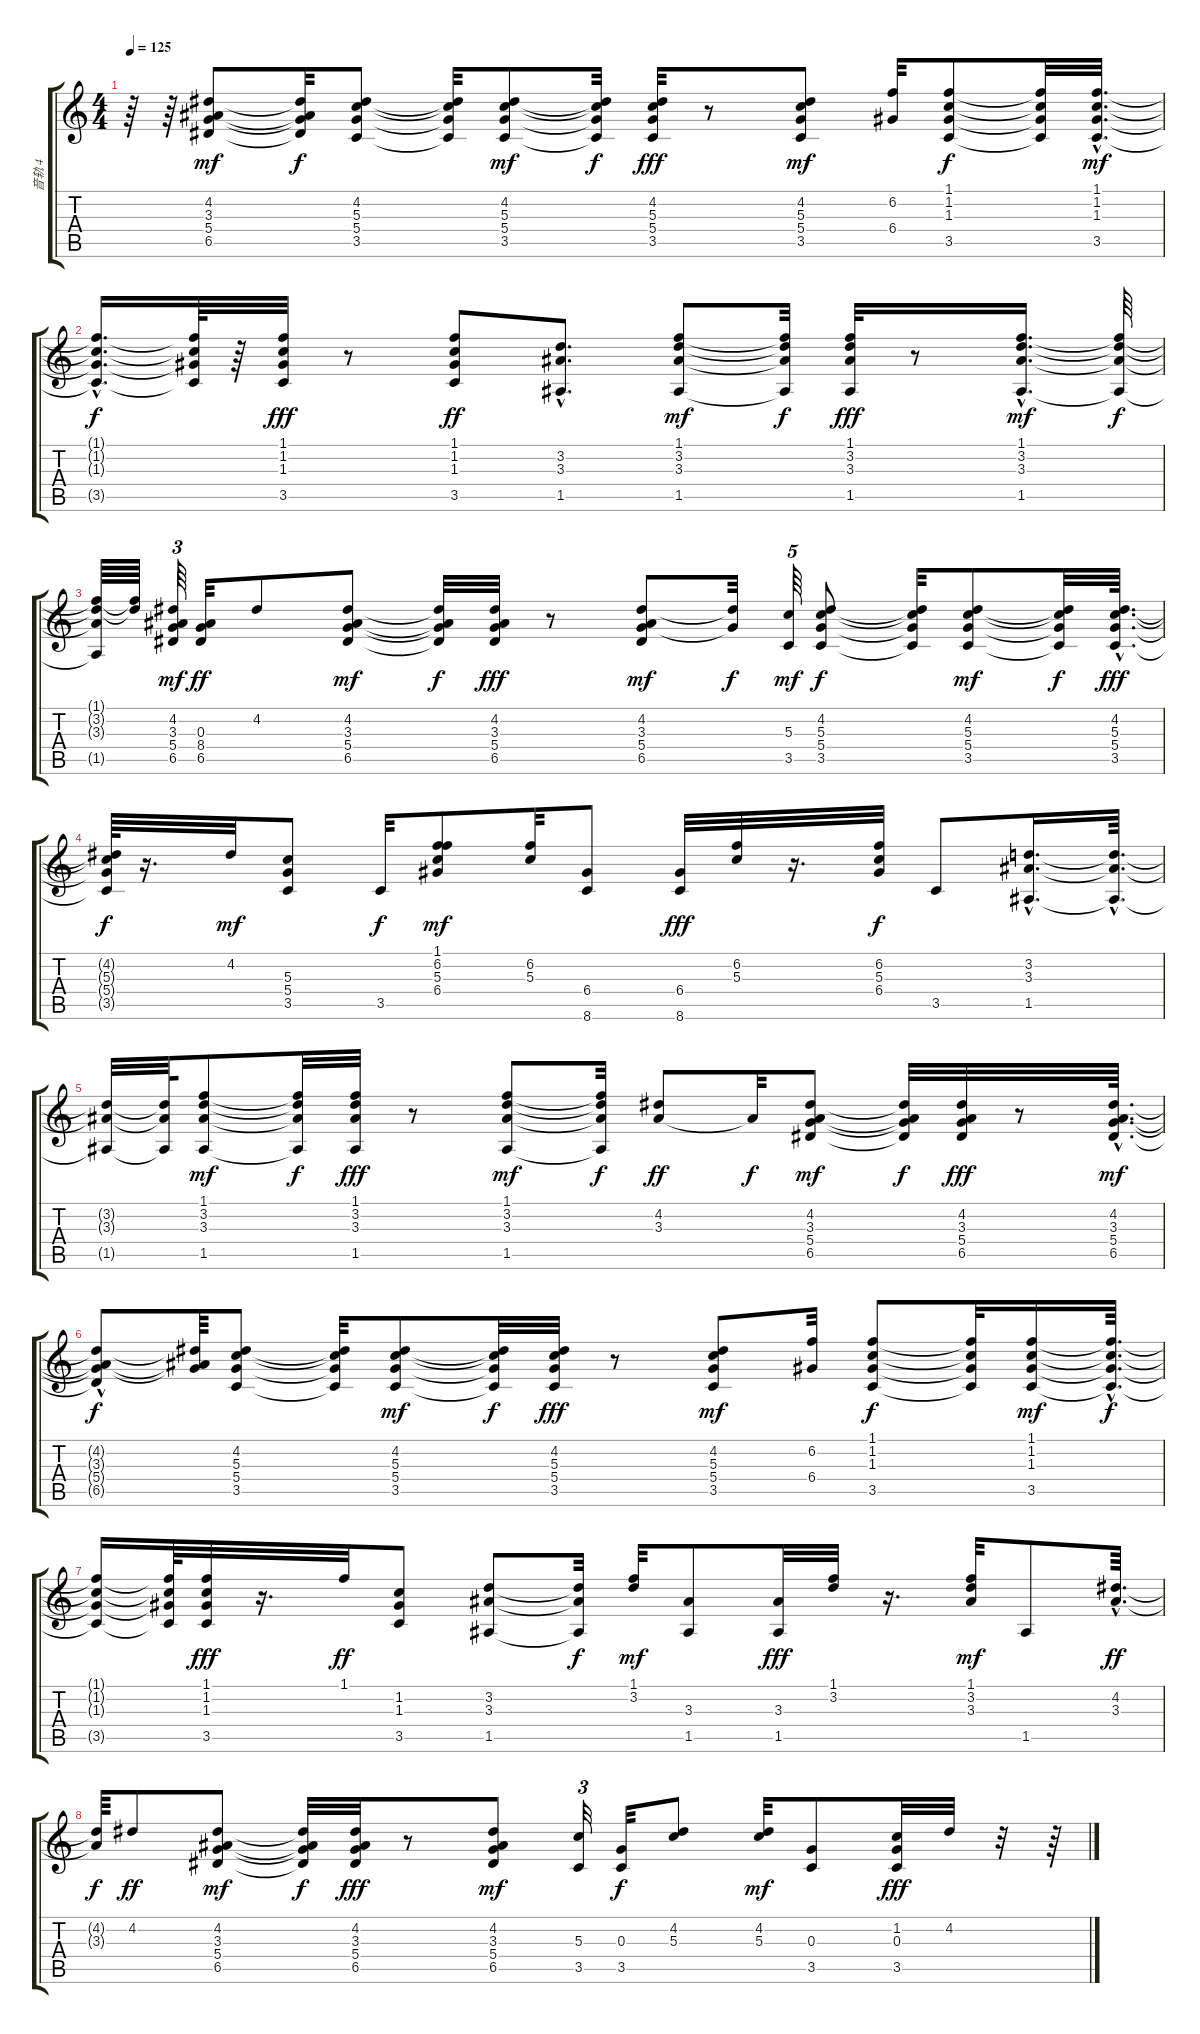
\track ("音轨 4" "音轨 4") {instrument electricguitarmuted}
\staff {score tabs}
\tuning (E4 B3 G3 D3 A2 E2) {hide}
\ts (4 4)
\tempo 125
\clef g2
\ks c
r.64{dy fff} r.64 (4.2 3.3 5.4 6.5).8{dy mf} (4.2{t} 3.3{t} 5.4{t} 6.5{t}).32{dy f} (4.2 5.3 5.4 3.5).8 (4.2{t} 5.3{t} 5.4{t} 3.5{t}).32 (4.2 5.3 5.4 3.5).8{dy mf} (4.2{t} 5.3{t} 5.4{t} 3.5{t}).32{dy f} (4.2 5.3 5.4 3.5).32{dy fff} r.8 (4.2 5.3 5.4 3.5).8{dy mf} (6.2 6.4).32 (1.1 1.2 1.3 3.5).8{dy f} (1.1{t} 1.2{t} 1.3{t} 3.5{t}).32 (1.1{hac} 1.2{hac} 1.3{hac} 3.5{hac}).32{d dy mf} |
(1.1{hac t} 1.2{hac t} 1.3{hac t} 3.5{hac t}).16{d dy f} (1.1{t} 1.2{t} 1.3{t} 3.5{t}).64 r.64 (1.1 1.2 1.3 3.5).32{dy fff} r.8 (1.1 1.2 1.3 3.5).8{dy ff} (3.2 3.3 1.5{hac}).8{d} (1.1 3.2 3.3 1.5).8{dy mf} (1.1{t} 3.2{t} 3.3{t} 1.5{t}).32{dy f} (1.1 3.2 3.3 1.5).32{dy fff} r.8 (1.1{hac} 3.2{hac} 3.3{hac} 1.5{hac}).16{d dy mf} (1.1{t} 3.2{t} 3.3{t} 1.5{t}).64{dy f} |
(1.1{t} 3.2{t} 3.3{t} 1.5{t}).64 (1.1{t} 3.2{t}).64 (4.2 3.3 5.4 6.5).64{tu (3 2) dy mf} (0.3 8.4 6.5).32{dy ff} 4.2.8 (4.2 3.3 5.4 6.5).8{dy mf} (4.2{t} 3.3{t} 5.4{t} 6.5{t}).32{dy f} (4.2 3.3 5.4 6.5).32{dy fff} r.8 (4.2 3.3 5.4 6.5).8{dy mf} (4.2{t} 5.4{t}).32{dy f} (5.3 3.5).64{tu (5 4) dy mf} (4.2 5.3 5.4 3.5).8{dy f} (4.2{t} 5.3{t} 5.4{t} 3.5{t}).32 (4.2 5.3 5.4 3.5).8{dy mf} (4.2{t} 5.3{t} 5.4{t} 3.5{t}).32{dy f} (4.2{hac} 5.3{hac} 5.4{hac} 3.5{hac}).64{d dy fff} |
(4.2{t} 5.3{t} 5.4{t} 3.5{t}).64{dy f} r.16{d} 4.2.32{dy mf} (5.3 5.4 3.5).8 3.5.32{dy f} (1.1 6.2 5.3 6.4).8{dy mf} (6.2 5.3).32 (6.4 8.6).8 (6.4 8.6).32{dy fff} (6.2 5.3).32 r.16{d} (6.2 5.3 6.4).32{dy f} 3.5.8 (3.2{hac} 3.3{hac} 1.5{hac}).16{d} (3.2{hac t} 3.3{hac t} 1.5{hac t}).64{d} |
(3.2{t} 3.3{t} 1.5{t}).32 (3.2{t} 3.3{t} 1.5{t}).64 (1.1 3.2 3.3 1.5).8{dy mf} (1.1{t} 3.2{t} 3.3{t} 1.5{t}).32{dy f} (1.1 3.2 3.3 1.5).32{dy fff} r.8 (1.1 3.2 3.3 1.5).8{dy mf} (1.1{t} 3.2{t} 3.3{t} 1.5{t}).32{dy f} (4.2 3.3).8{dy ff} 3.3{t}.32{dy f} (4.2 3.3 5.4 6.5).8{dy mf} (4.2{t} 3.3{t} 5.4{t} 6.5{t}).32{dy f} (4.2 3.3 5.4 6.5).32{dy fff} r.8 (4.2{hac} 3.3{hac} 5.4{hac} 6.5{hac}).64{d dy mf} |
(4.2{t} 3.3{t} 5.4{t} 6.5{hac t}).8{dy f} (4.2{t} 3.3{t} 5.4{t}).64 (4.2 5.3 5.4 3.5).8 (4.2{t} 5.3{t} 5.4{t} 3.5{t}).32 (4.2 5.3 5.4 3.5).8{dy mf} (4.2{t} 5.3{t} 5.4{t} 3.5{t}).32{dy f} (4.2 5.3 5.4 3.5).32{dy fff} r.8 (4.2 5.3 5.4 3.5).8{dy mf} (6.2 6.4).32 (1.1 1.2 1.3 3.5).8{dy f} (1.1{t} 1.2{t} 1.3{t} 3.5{t}).32 (1.1 1.2 1.3 3.5).16{dy mf} (1.1{hac t} 1.2{hac t} 1.3{hac t} 3.5{hac t}).64{d dy f} |
(1.1{t} 1.2{t} 1.3{t} 3.5{t}).16 (1.1{t} 1.2{t} 1.3{t} 3.5{t}).64 (1.1 1.2 1.3 3.5).32{dy fff} r.16{d} 1.1.32{dy ff} (1.2 1.3 3.5).8 (3.2 3.3 1.5).8 (3.2{t} 3.3{t} 1.5{t}).32{dy f} (1.1 3.2).32{dy mf} (3.3 1.5).8 (3.3 1.5).32{dy fff} (1.1 3.2).32 r.16{d} (1.1 3.2 3.3).32{dy mf} 1.5.8 (4.2{hac} 3.3{hac}).64{d dy ff} |
(4.2{t} 3.3{t}).64{dy f} 4.2.8{dy ff} (4.2 3.3 5.4 6.5).8{dy mf} (4.2{t} 3.3{t} 5.4{t} 6.5{t}).32{dy f} (4.2 3.3 5.4 6.5).32{dy fff} r.8 (4.2 3.3 5.4 6.5).8{dy mf} (5.3 3.5).32{tu (3 2)} (0.3 3.5).32{dy f} (4.2 5.3).8 (4.2 5.3).32{dy mf} (0.3 3.5).8 (1.2 0.3 3.5).32{dy fff} 4.2.32 r.32 r.64
